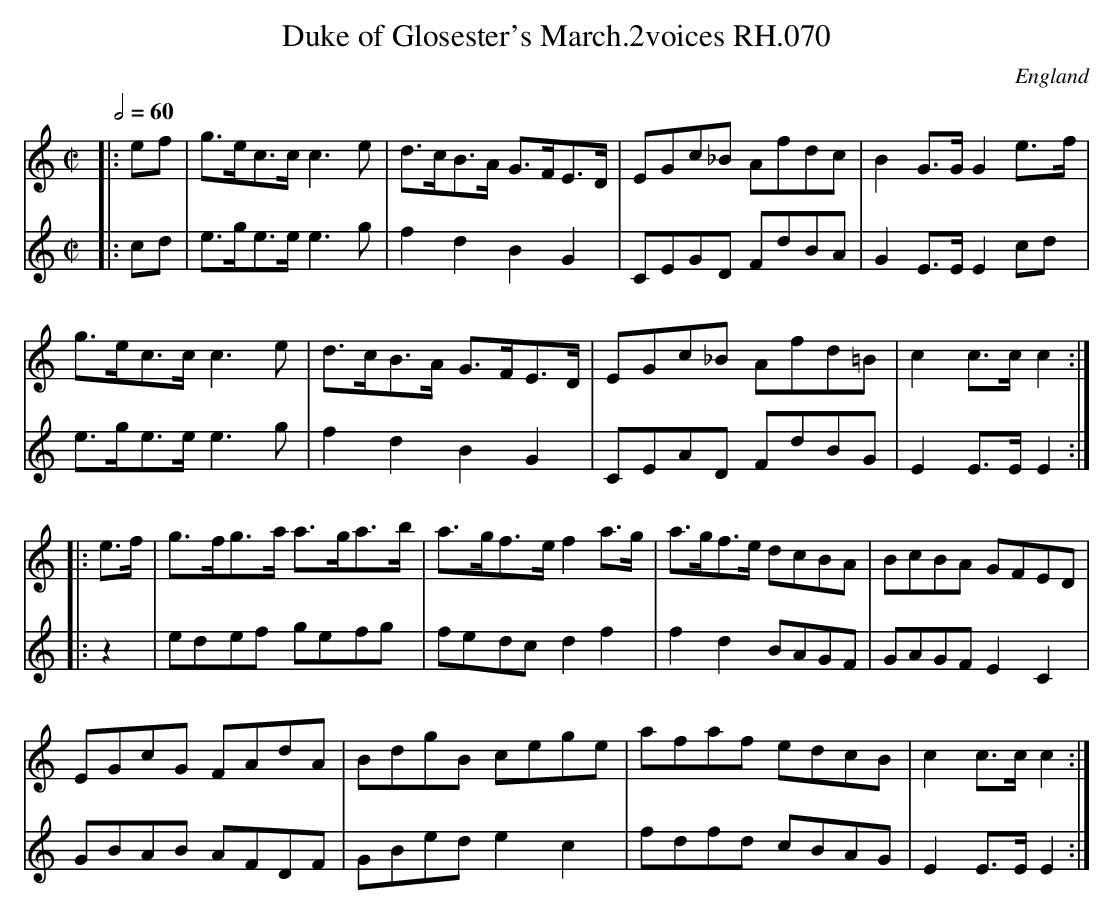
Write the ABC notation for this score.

X:1
T:Duke of Glosester's March.2voices RH.070
L:1/8
M:C|
O:England
Q:1/2=60
K:C
[V:1]|:ef|g>ec>c c3e|d>cB>A G>FE>D|EGc_B Afdc|B2G>G G2e>f|
[V:2]|:cd|e>ge>e e3g|f2d2 B2G2|CEGD FdBA|G2E>E E2cd|
[V:1] g>ec>c c3e|d>cB>A G>FE>D|EGc_B Afd=B|c2c>c c2:|
[V:2] e>ge>e e3g|f2d2 B2G2|CEAD FdBG|E2E>E E2:|
[V:1]|:e>f|g>fg>a a>ga>b|a>gf>e f2a>g|a>gf>e dcBA|BcBA GFED|
[V:2]|:z2|edef gefg|fedc d2f2|f2d2 BAGF|GAGF E2C2|
[V:1] EGcG FAdA|BdgB cege|afaf edcB|c2c>c c2:|
[V:2] GBAB AFDF|GBed e2c2|fdfd cBAG|E2E>E E2:|
